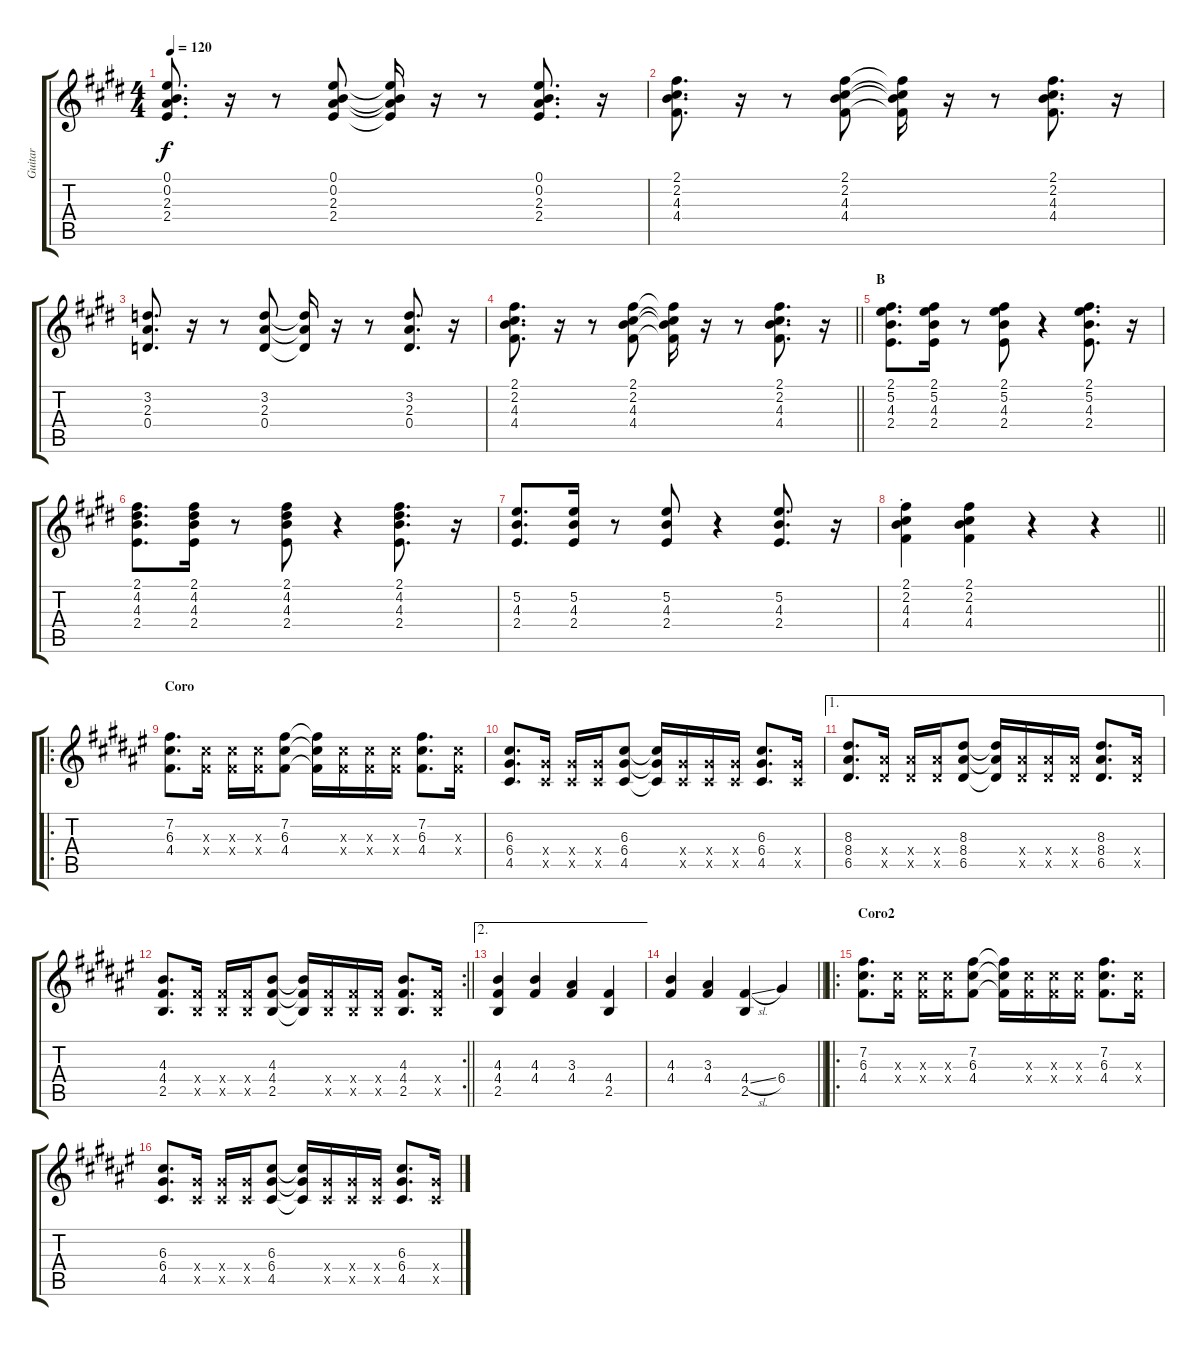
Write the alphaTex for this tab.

\track ("Guitar" "Guitar") {instrument overdrivenguitar}
\staff {score tabs}
\tuning (E4 B3 G3 D3 A2 E2) {hide}
\ts (4 4)
\tempo 120
\clef g2
\ks e
(0.1 0.2 2.3 2.4).8{d dy f} r.16 r.8 (0.1 0.2 2.3 2.4).8 (0.1{t} 0.2{t} 2.3{t} 2.4{t}).16 r.16 r.8 (0.1 0.2 2.3 2.4).8{d} r.16 |
(2.1 2.2 4.3 4.4).8{d} r.16 r.8 (2.1 2.2 4.3 4.4).8 (2.1{t} 2.2{t} 4.3{t} 4.4{t}).16 r.16 r.8 (2.1 2.2 4.3 4.4).8{d} r.16 |
(3.2 2.3 0.4).8{d} r.16 r.8 (3.2 2.3 0.4).8 (3.2{t} 2.3{t} 0.4{t}).16 r.16 r.8 (3.2 2.3 0.4).8{d} r.16 |
\barLineRight lightlight
(2.1 2.2 4.3 4.4).8{d} r.16 r.8 (2.1 2.2 4.3 4.4).8 (2.1{t} 2.2{t} 4.3{t} 4.4{t}).16 r.16 r.8 (2.1 2.2 4.3 4.4).8{d} r.16 |
\section ("" "B")
(2.1 5.2 4.3 2.4).8{d} (2.1 5.2 4.3 2.4).16 r.8 (2.1 5.2 4.3 2.4).8 r.4 (2.1 5.2 4.3 2.4).8{d} r.16 |
(2.1 4.2 4.3 2.4).8{d} (2.1 4.2 4.3 2.4).16 r.8 (2.1 4.2 4.3 2.4).8 r.4 (2.1 4.2 4.3 2.4).8{d} r.16 |
(5.2 4.3 2.4).8{d} (5.2 4.3 2.4).16 r.8 (5.2 4.3 2.4).8 r.4 (5.2 4.3 2.4).8{d} r.16 |
\barLineRight lightlight
(2.1{st} 2.2{st} 4.3{st} 4.4{st}).4 (2.1 2.2 4.3 4.4).4 r.4 r.4 |
\ro
\section ("" "Coro")
\ks f#
(7.2 6.3 4.4).8{d} (6.3{x} 4.4{x}).16 (6.3{x} 4.4{x}).16 (6.3{x} 4.4{x}).16 (7.2 6.3 4.4).8 (7.2{t} 6.3{t} 4.4{t}).16 (6.3{x} 4.4{x}).16 (6.3{x} 4.4{x}).16 (6.3{x} 4.4{x}).16 (7.2 6.3 4.4).8{d} (6.3{x} 4.4{x}).16 |
(6.3 6.4 4.5).8{d} (6.4{x} 4.5{x}).16 (6.4{x} 4.5{x}).16 (6.4{x} 4.5{x}).16 (6.3 6.4 4.5).8 (6.3{t} 6.4{t} 4.5{t}).16 (6.4{x} 4.5{x}).16 (6.4{x} 4.5{x}).16 (6.4{x} 4.5{x}).16 (6.3 6.4 4.5).8{d} (6.4{x} 4.5{x}).16 |
\ae 1
(8.3 8.4 6.5).8{d} (8.4{x} 6.5{x}).16 (8.4{x} 6.5{x}).16 (8.4{x} 6.5{x}).16 (8.3 8.4 6.5).8 (8.3{t} 8.4{t} 6.5{t}).16 (8.4{x} 6.5{x}).16 (8.4{x} 6.5{x}).16 (8.4{x} 6.5{x}).16 (8.3 8.4 6.5).8{d} (8.4{x} 6.5{x}).16 |
\rc 2
\barLineRight lightlight
(4.3 4.4 2.5).8{d} (4.4{x} 2.5{x}).16 (4.4{x} 2.5{x}).16 (4.4{x} 2.5{x}).16 (4.3 4.4 2.5).8 (4.3{t} 4.4{t} 2.5{t}).16 (4.4{x} 2.5{x}).16 (4.4{x} 2.5{x}).16 (4.4{x} 2.5{x}).16 (4.3 4.4 2.5).8{d} (4.4{x} 2.5{x}).16 |
\ae 2
(4.3 4.4 2.5).4 (4.3 4.4).4 (3.3 4.4).4 (4.4 2.5).4 |
\barLineRight lightlight
(4.3 4.4).4 (3.3 4.4).4 (4.4{sl} 2.5).4 6.4.4 |
\ro
\section ("" "Coro2")
(7.2 6.3 4.4).8{d} (6.3{x} 4.4{x}).16 (6.3{x} 4.4{x}).16 (6.3{x} 4.4{x}).16 (7.2 6.3 4.4).8 (7.2{t} 6.3{t} 4.4{t}).16 (6.3{x} 4.4{x}).16 (6.3{x} 4.4{x}).16 (6.3{x} 4.4{x}).16 (7.2 6.3 4.4).8{d} (6.3{x} 4.4{x}).16 |
(6.3 6.4 4.5).8{d} (6.4{x} 4.5{x}).16 (6.4{x} 4.5{x}).16 (6.4{x} 4.5{x}).16 (6.3 6.4 4.5).8 (6.3{t} 6.4{t} 4.5{t}).16 (6.4{x} 4.5{x}).16 (6.4{x} 4.5{x}).16 (6.4{x} 4.5{x}).16 (6.3 6.4 4.5).8{d} (6.4{x} 4.5{x}).16
